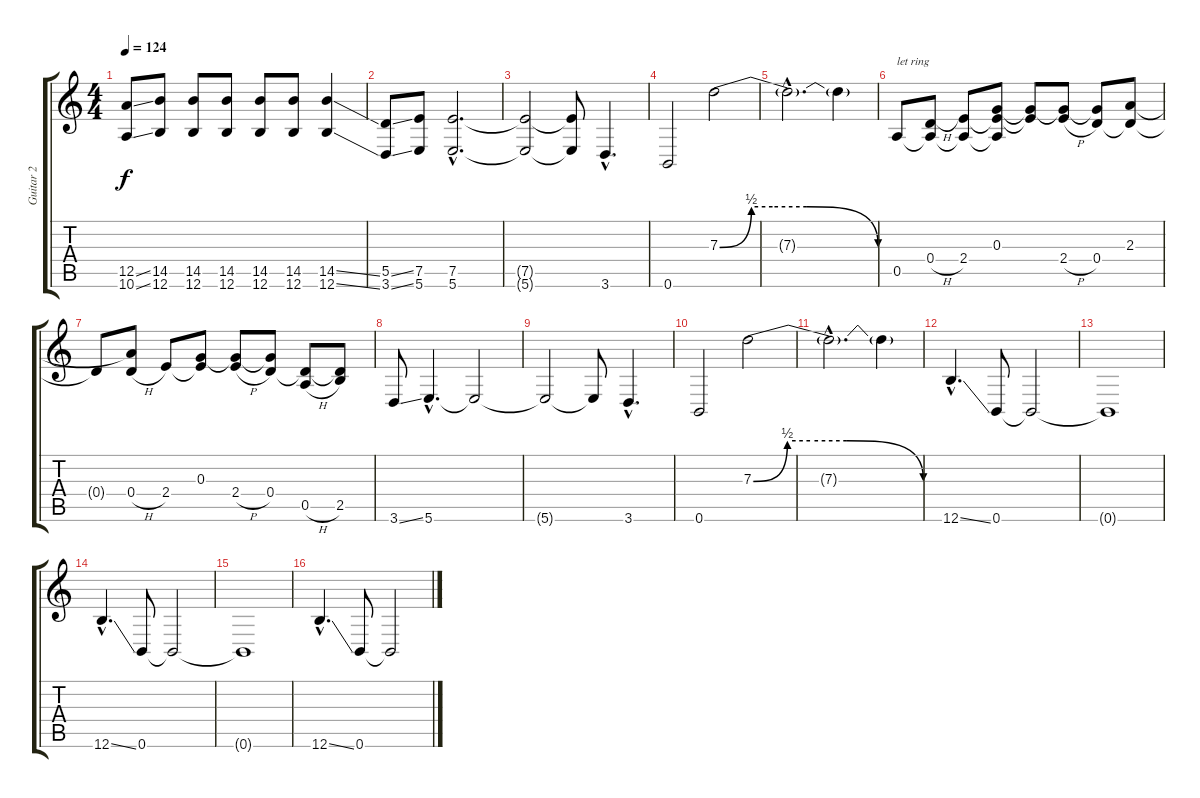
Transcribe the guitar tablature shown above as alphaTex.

\track ("Guitar 2" "Guitar 2") {instrument overdrivenguitar}
\staff {score tabs}
\tuning (E4 B3 G3 D3 A2 B1) {hide}
\ts (4 4)
\tempo 124
\clef g2
\ks c
(12.5{ss} 10.6{ss}).8{dy f} (14.5 12.6).8 (14.5 12.6).8 (14.5 12.6).8 (14.5 12.6).8 (14.5 12.6).8 (14.5{ss} 12.6{ss}).4 |
(5.5{ss} 3.6{ss}).8 (7.5 5.6).8 (7.5{hac} 5.6{hac}).2{d} |
(7.5{t} 5.6{t}).2 (7.5{t} 5.6{t}).8 3.6{hac}.4{d} |
0.6.2 7.3{be (custom 0 0 12 2 20 2 33 2 60 0)}.2 |
7.3{hac t}.2{d} 7.3{t}.4 |
0.5.8{txt "let ring"} (0.4{h} 0.5{t}).8 (2.4 0.5{t}).8 (0.3 2.4{t} 0.5{t}).8 (0.3{t} 2.4{t}).8 (0.3{t} 2.4{h}).8 (0.3{t} 0.4).8 (2.3 0.4{t}).8 |
0.4{t}.8 (2.3{t} 0.4{h}).8 2.4.8 (0.3 2.4{t}).8 (0.3{t} 2.4{h}).8 (0.3{t} 0.4).8 (0.4{t} 0.5{h}).8 (0.4{t} 2.5).8 |
3.6{ss}.8 5.6{hac}.4{d} 5.6{t}.2 |
5.6{t}.2 5.6{t}.8 3.6{hac}.4{d} |
0.6.2 7.3{be (custom 0 0 12 2 20 2 33 2 60 0)}.2 |
7.3{hac t}.2{d} 7.3{t}.4 |
12.6{ss hac}.4{d} 0.6.8 0.6{t}.2 |
0.6{t}.1 |
12.6{ss hac}.4{d} 0.6.8 0.6{t}.2 |
0.6{t}.1 |
12.6{ss hac}.4{d} 0.6.8 0.6{t}.2
